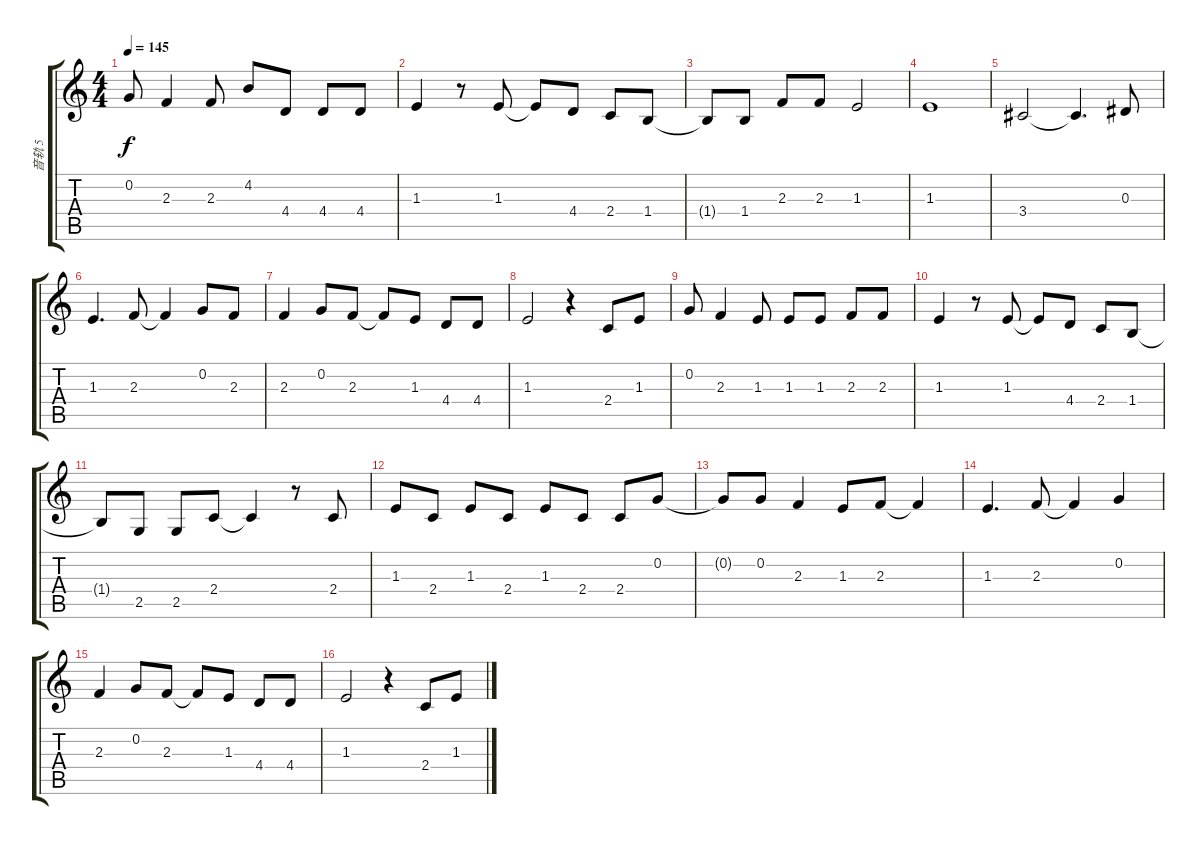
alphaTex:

\track ("音轨 5" "音轨 5") {instrument reedorgan}
\staff {score tabs}
\tuning (C5 G4 Eb4 Bb3 F3 C3) {hide}
\ts (4 4)
\tempo 145
\clef g2
\ks c
0.2.8{dy f} 2.3.4 2.3.8 4.2.8 4.4.8 4.4.8 4.4.8 |
1.3.4 r.8 1.3.8 1.3{t}.8 4.4.8 2.4.8 1.4.8 |
1.4{t}.8 1.4.8 2.3.8 2.3.8 1.3.2 |
1.3.1 |
3.4.2 3.4{t}.4{d} 0.3.8 |
1.3.4{d} 2.3.8 2.3{t}.4 0.2.8 2.3.8 |
2.3.4 0.2.8 2.3.8 2.3{t}.8 1.3.8 4.4.8 4.4.8 |
1.3.2 r.4 2.4.8 1.3.8 |
0.2.8 2.3.4 1.3.8 1.3.8 1.3.8 2.3.8 2.3.8 |
1.3.4 r.8 1.3.8 1.3{t}.8 4.4.8 2.4.8 1.4.8 |
1.4{t}.8 2.5.8 2.5.8 2.4.8 2.4{t}.4 r.8 2.4.8 |
1.3.8 2.4.8 1.3.8 2.4.8 1.3.8 2.4.8 2.4.8 0.2.8 |
0.2{t}.8 0.2.8 2.3.4 1.3.8 2.3.8 2.3{t}.4 |
1.3.4{d} 2.3.8 2.3{t}.4 0.2.4 |
2.3.4 0.2.8 2.3.8 2.3{t}.8 1.3.8 4.4.8 4.4.8 |
1.3.2 r.4 2.4.8 1.3.8
